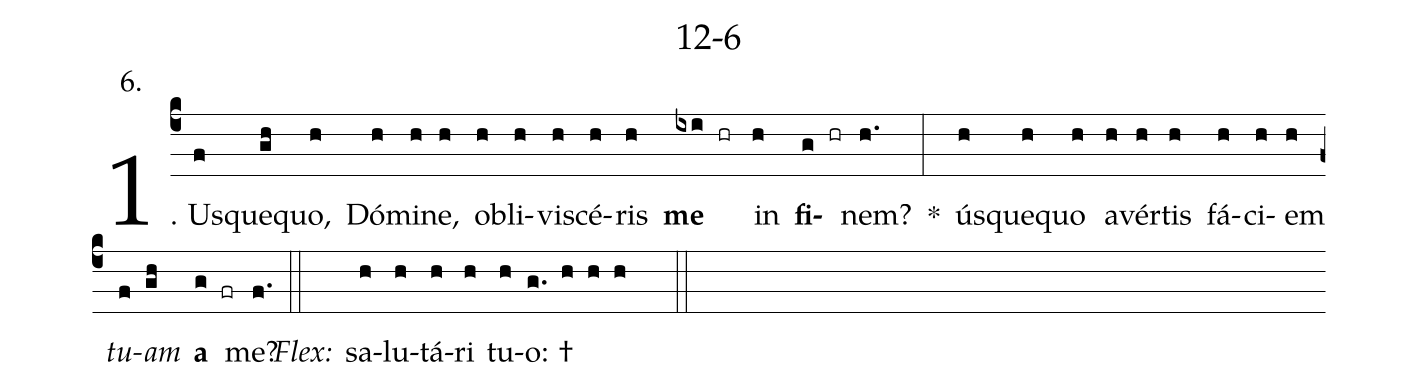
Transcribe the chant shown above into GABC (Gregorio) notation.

name: 12-6;
annotation: 6.;
%%
(c4)1. Us(f)que(gh)quo,(h) Dó(h)mi(h)ne,(h) ob(h)li(h)vi(h)scé(h)ris(h) <b>me</b>(ixi hr) in(h) <b>fi</b>(g hr)nem?(h.) *(:) ús(h)que(h)quo(h) a(h)vér(h)tis(h) fá(h)ci(h)em(h) <i>tu</i>(f)<i>am</i>(gh) <b>a</b>(g fr) me?(f.) (::)
<i>Flex:</i>()  sa(h)lu(h)tá(h)ri(h) tu(h)o: †(g. h h h  ::)
